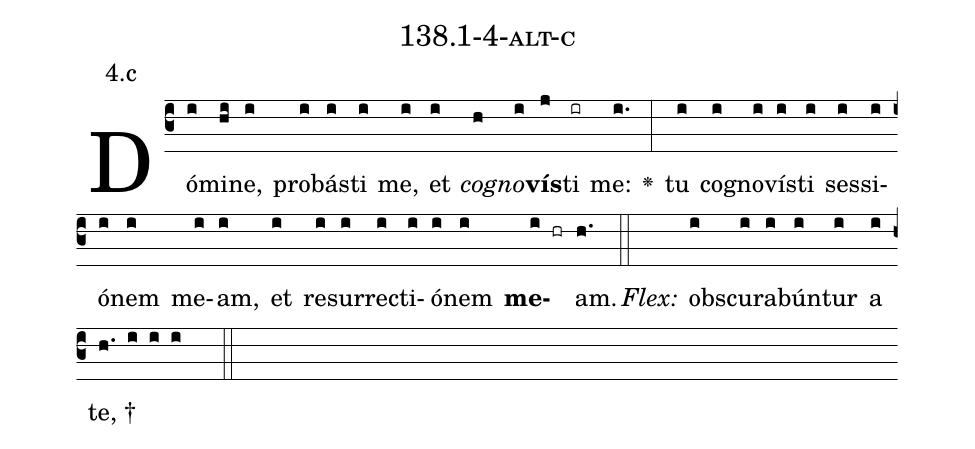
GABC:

name: 138.1-4-alt-c;
annotation: 4.c;
%%
(c3)Dó(i)mi(hi)ne,(i) pro(i)bás(i)ti(i) me,(i) et(i) <i>co</i>(h)<i>gno</i>(i)<b>vís</b>(j)ti(ir) me:(i.) <v>\greheightstar</v>(:) tu(i) co(i)gno(i)vís(i)ti(i) ses(i)si(i)ó(i)nem(i) me(i)am,(i) et(i) re(i)sur(i)rec(i)ti(i)ó(i)nem(i) <b>me</b>(i hr)am.(h.) (::)
<i>Flex:</i>()  obs(i)cu(i)ra(i)bún(i)tur(i) a(i) te, †(h. i i i  ::)

%E(i) u(i) o(i) u(i) a(i) e.(h.) (::)
